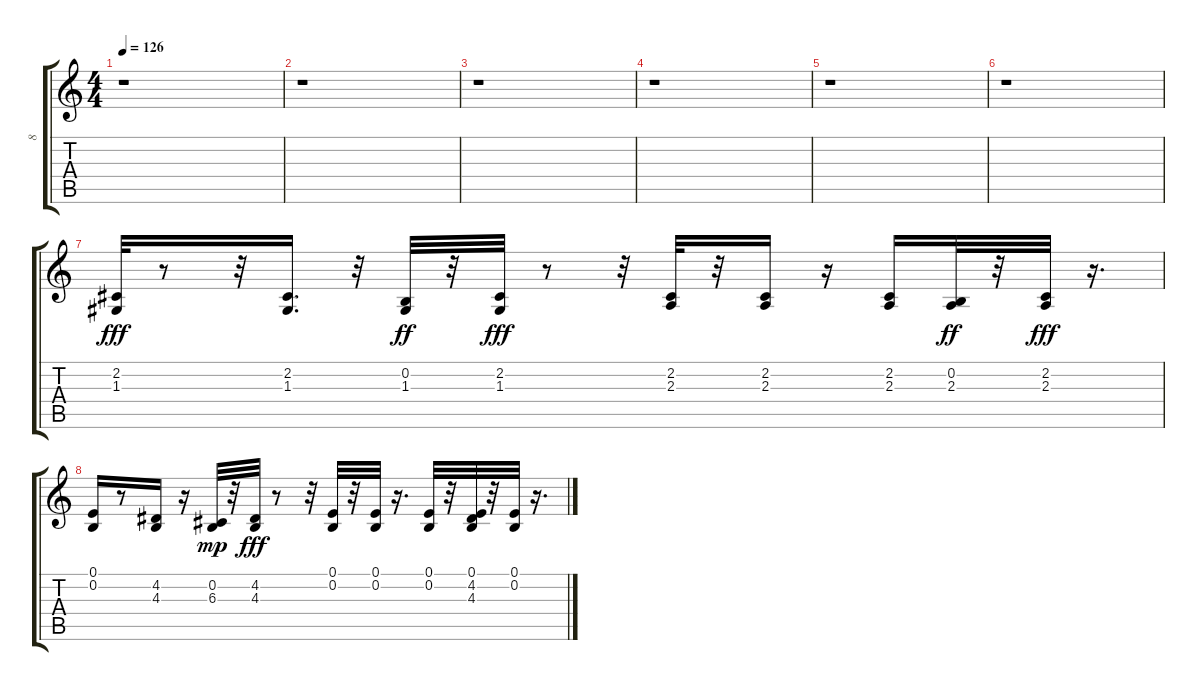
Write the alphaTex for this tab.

\track ("8" "8") {instrument clavinet}
\staff {score tabs}
\tuning (E4 B3 G3 D3 A2 E2) {hide}
\ts (4 4)
\tempo 126
\clef g2
\ks c
r.1{dy ff} |
r.1 |
r.1 |
r.1 |
r.1 |
r.1 |
(2.2 1.3).32{dy fff} r.8 r.32 (2.2 1.3).16{d} r.32 (0.2 1.3).32{dy ff} r.32 (2.2 1.3).32{dy fff} r.8 r.32 (2.2 2.3).32 r.32 (2.2 2.3).16 r.16 (2.2 2.3).16 (0.2 2.3).32{dy ff} r.32 (2.2 2.3).32{dy fff} r.16{d} |
(0.1 0.2).16 r.8 (4.2 4.3).16 r.16 (0.2 6.3).32{dy mp} r.32 (4.2 4.3).32{dy fff} r.8 r.32 (0.1 0.2).32 r.32 (0.1 0.2).32 r.16{d} (0.1 0.2).32 r.32 (0.1 4.2 4.3).32 r.32 (0.1 0.2).32 r.16{d}
